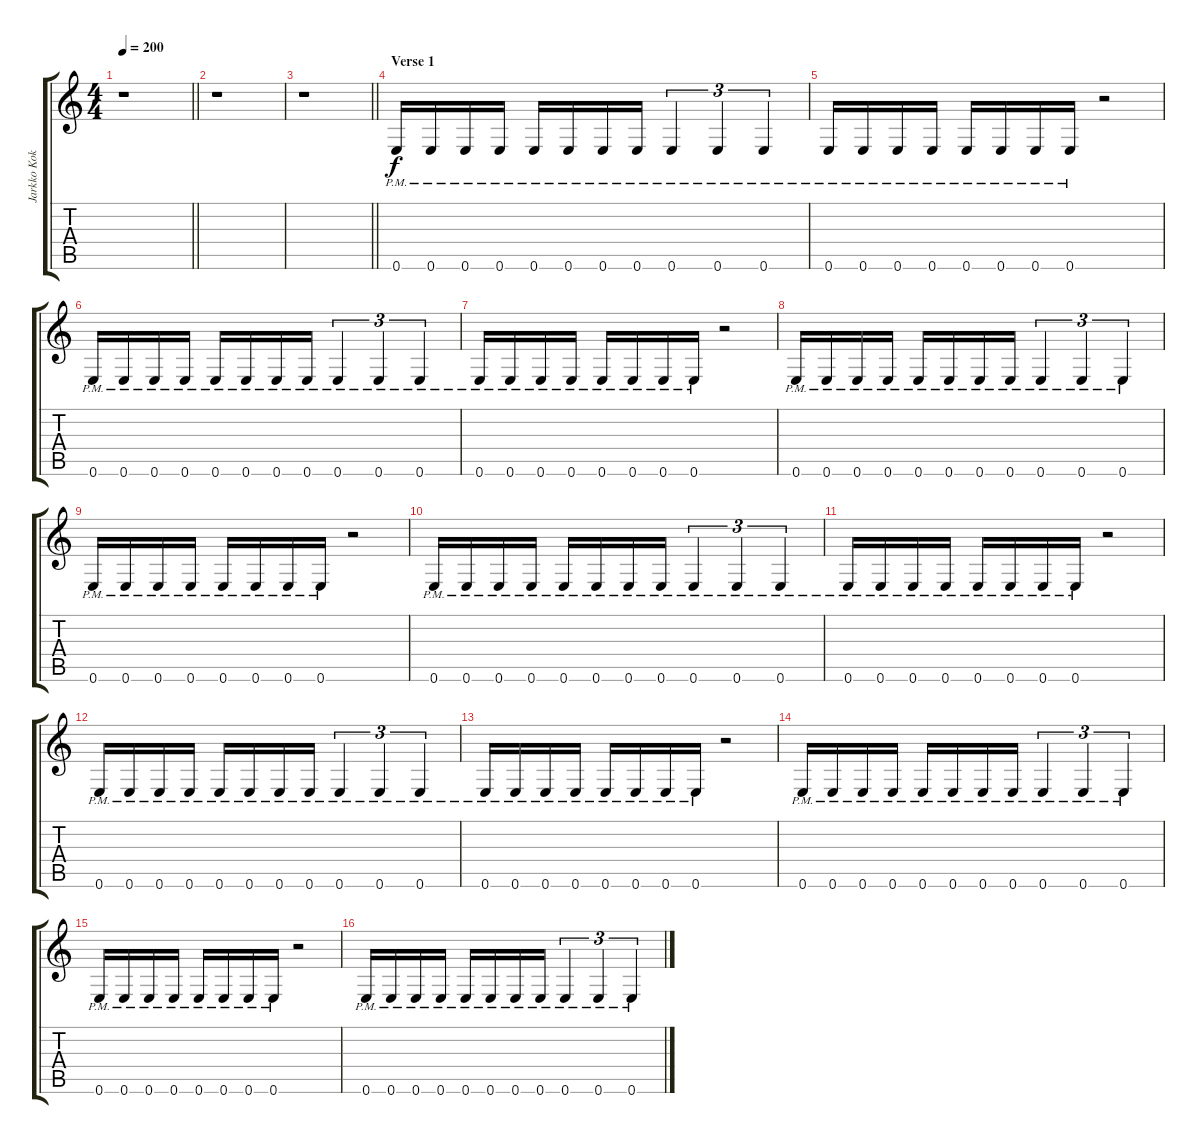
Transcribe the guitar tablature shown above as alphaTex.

\track ("Jarkko Kokko (lead guitar)" "Jarkko Kok") {instrument distortionguitar}
\staff {score tabs}
\tuning (E4 B3 G3 D3 A2 E2) {hide}
\ts (4 4)
\tempo 200
\clef g2
\barLineRight lightlight
\ks c
r.1{dy f} |
r.1 |
\barLineRight lightlight
r.1 |
\section ("" "Verse 1")
0.6{pm}.16 0.6{pm}.16 0.6{pm}.16 0.6{pm}.16 0.6{pm}.16 0.6{pm}.16 0.6{pm}.16 0.6{pm}.16 0.6{pm}.4{tu (3 2)} 0.6{pm}.4{tu (3 2)} 0.6{pm}.4{tu (3 2)} |
0.6{pm}.16 0.6{pm}.16 0.6{pm}.16 0.6{pm}.16 0.6{pm}.16 0.6{pm}.16 0.6{pm}.16 0.6{pm}.16 r.2 |
0.6{pm}.16 0.6{pm}.16 0.6{pm}.16 0.6{pm}.16 0.6{pm}.16 0.6{pm}.16 0.6{pm}.16 0.6{pm}.16 0.6{pm}.4{tu (3 2)} 0.6{pm}.4{tu (3 2)} 0.6{pm}.4{tu (3 2)} |
0.6{pm}.16 0.6{pm}.16 0.6{pm}.16 0.6{pm}.16 0.6{pm}.16 0.6{pm}.16 0.6{pm}.16 0.6{pm}.16 r.2 |
0.6{pm}.16 0.6{pm}.16 0.6{pm}.16 0.6{pm}.16 0.6{pm}.16 0.6{pm}.16 0.6{pm}.16 0.6{pm}.16 0.6{pm}.4{tu (3 2)} 0.6{pm}.4{tu (3 2)} 0.6{pm}.4{tu (3 2)} |
0.6{pm}.16 0.6{pm}.16 0.6{pm}.16 0.6{pm}.16 0.6{pm}.16 0.6{pm}.16 0.6{pm}.16 0.6{pm}.16 r.2 |
0.6{pm}.16 0.6{pm}.16 0.6{pm}.16 0.6{pm}.16 0.6{pm}.16 0.6{pm}.16 0.6{pm}.16 0.6{pm}.16 0.6{pm}.4{tu (3 2)} 0.6{pm}.4{tu (3 2)} 0.6{pm}.4{tu (3 2)} |
0.6{pm}.16 0.6{pm}.16 0.6{pm}.16 0.6{pm}.16 0.6{pm}.16 0.6{pm}.16 0.6{pm}.16 0.6{pm}.16 r.2 |
0.6{pm}.16 0.6{pm}.16 0.6{pm}.16 0.6{pm}.16 0.6{pm}.16 0.6{pm}.16 0.6{pm}.16 0.6{pm}.16 0.6{pm}.4{tu (3 2)} 0.6{pm}.4{tu (3 2)} 0.6{pm}.4{tu (3 2)} |
0.6{pm}.16 0.6{pm}.16 0.6{pm}.16 0.6{pm}.16 0.6{pm}.16 0.6{pm}.16 0.6{pm}.16 0.6{pm}.16 r.2 |
0.6{pm}.16 0.6{pm}.16 0.6{pm}.16 0.6{pm}.16 0.6{pm}.16 0.6{pm}.16 0.6{pm}.16 0.6{pm}.16 0.6{pm}.4{tu (3 2)} 0.6{pm}.4{tu (3 2)} 0.6{pm}.4{tu (3 2)} |
0.6{pm}.16 0.6{pm}.16 0.6{pm}.16 0.6{pm}.16 0.6{pm}.16 0.6{pm}.16 0.6{pm}.16 0.6{pm}.16 r.2 |
0.6{pm}.16 0.6{pm}.16 0.6{pm}.16 0.6{pm}.16 0.6{pm}.16 0.6{pm}.16 0.6{pm}.16 0.6{pm}.16 0.6{pm}.4{tu (3 2)} 0.6{pm}.4{tu (3 2)} 0.6{pm}.4{tu (3 2)}
